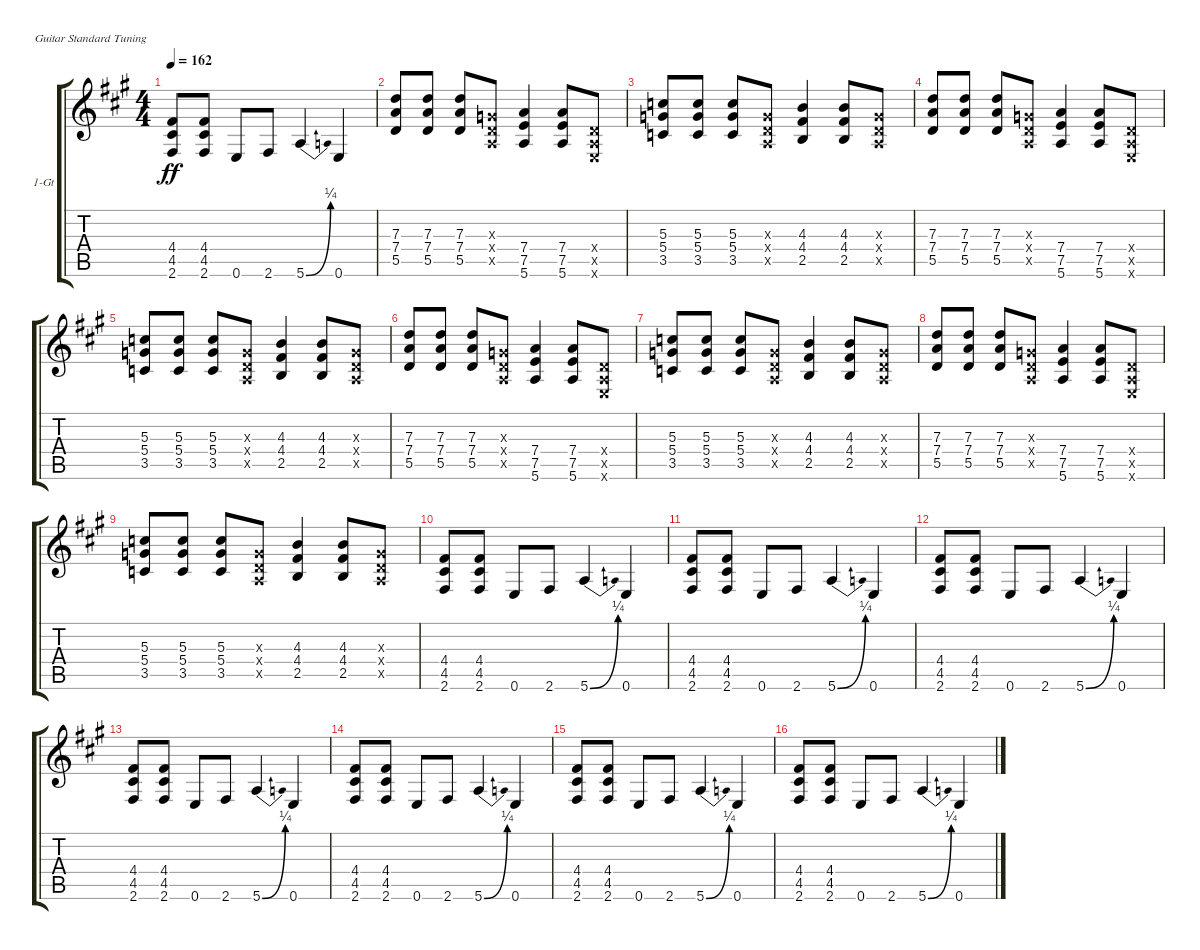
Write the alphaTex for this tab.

\defaultSystemsLayout 4
\bracketExtendMode groupsimilarinstruments
\firstSystemTrackNameOrientation horizontal
\otherSystemsTrackNameOrientation horizontal
\track ("1 Guitar" "1-Gt") {instrument distortionguitar}
\staff {score tabs}
\tuning (E4 B3 G3 D3 A2 E2)
\ts (4 4)
\tempo 162
\clef g2
\scale
1.07062
\ks a
(2.6 4.5 4.4).8{dy ff} (2.6 4.4 4.5).8 0.6.8 2.6.8 5.6{be (bend 0 0 15.6 1)}.4 0.6.4 |
\scale
0.929382 (5.5 7.4 7.3).8 (5.5 7.4 7.3).8 (5.5 7.4 7.3).8 (0.5{x} 0.4{x} 0.3{x}).8 (5.6 7.5 7.4).4 (5.6 7.5 7.4).8 (0.6{x} 0.5{x} 0.4{x}).8 |
\scale
1.07062 (3.5 5.4 5.3).8 (3.5 5.4 5.3).8 (3.5 5.4 5.3).8 (0.5{x} 0.4{x} 0.3{x}).8 (2.5 4.4 4.3).4 (2.5 4.4 4.3).8 (0.5{x} 0.4{x} 0.3{x}).8 |
\scale
0.929382 (5.5 7.4 7.3).8 (5.5 7.4 7.3).8 (5.5 7.4 7.3).8 (0.5{x} 0.4{x} 0.3{x}).8 (5.6 7.5 7.4).4 (5.6 7.5 7.4).8 (0.6{x} 0.5{x} 0.4{x}).8 |
\scale
1.07062 (3.5 5.4 5.3).8 (3.5 5.4 5.3).8 (3.5 5.4 5.3).8 (0.5{x} 0.4{x} 0.3{x}).8 (2.5 4.4 4.3).4 (2.5 4.4 4.3).8 (0.5{x} 0.4{x} 0.3{x}).8 |
\scale
0.929382 (5.5 7.4 7.3).8 (5.5 7.4 7.3).8 (5.5 7.4 7.3).8 (0.5{x} 0.4{x} 0.3{x}).8 (5.6 7.5 7.4).4 (5.6 7.5 7.4).8 (0.6{x} 0.5{x} 0.4{x}).8 |
\scale
1.07062 (3.5 5.4 5.3).8 (3.5 5.4 5.3).8 (3.5 5.4 5.3).8 (0.5{x} 0.4{x} 0.3{x}).8 (2.5 4.4 4.3).4 (2.5 4.4 4.3).8 (0.5{x} 0.4{x} 0.3{x}).8 |
\scale
0.929382 (5.5 7.4 7.3).8 (5.5 7.4 7.3).8 (5.5 7.4 7.3).8 (0.5{x} 0.4{x} 0.3{x}).8 (5.6 7.5 7.4).4 (5.6 7.5 7.4).8 (0.6{x} 0.5{x} 0.4{x}).8 |
\scale
1.07062 (3.5 5.4 5.3).8 (3.5 5.4 5.3).8 (3.5 5.4 5.3).8 (0.5{x} 0.4{x} 0.3{x}).8 (2.5 4.4 4.3).4 (2.5 4.4 4.3).8 (0.5{x} 0.4{x} 0.3{x}).8 |
\scale
0.929382 (2.6 4.5 4.4).8 (2.6 4.4 4.5).8 0.6.8 2.6.8 5.6{be (bend 0 0 15.6 1)}.4 0.6.4 |
\scale
1.07062 (2.6 4.5 4.4).8 (2.6 4.4 4.5).8 0.6.8 2.6.8 5.6{be (bend 0 0 15.6 1)}.4 0.6.4 |
\scale
0.929382 (2.6 4.5 4.4).8 (2.6 4.4 4.5).8 0.6.8 2.6.8 5.6{be (bend 0 0 15.6 1)}.4 0.6.4 |
\scale
1.07062 (2.6 4.5 4.4).8 (2.6 4.4 4.5).8 0.6.8 2.6.8 5.6{be (bend 0 0 15.6 1)}.4 0.6.4 |
\scale
0.929382 (2.6 4.5 4.4).8 (2.6 4.4 4.5).8 0.6.8 2.6.8 5.6{be (bend 0 0 15.6 1)}.4 0.6.4 |
\scale
1.07062 (2.6 4.5 4.4).8 (2.6 4.4 4.5).8 0.6.8 2.6.8 5.6{be (bend 0 0 15.6 1)}.4 0.6.4 |
\scale
0.929382 (2.6 4.5 4.4).8 (2.6 4.4 4.5).8 0.6.8 2.6.8 5.6{be (bend 0 0 15.6 1)}.4 0.6.4
